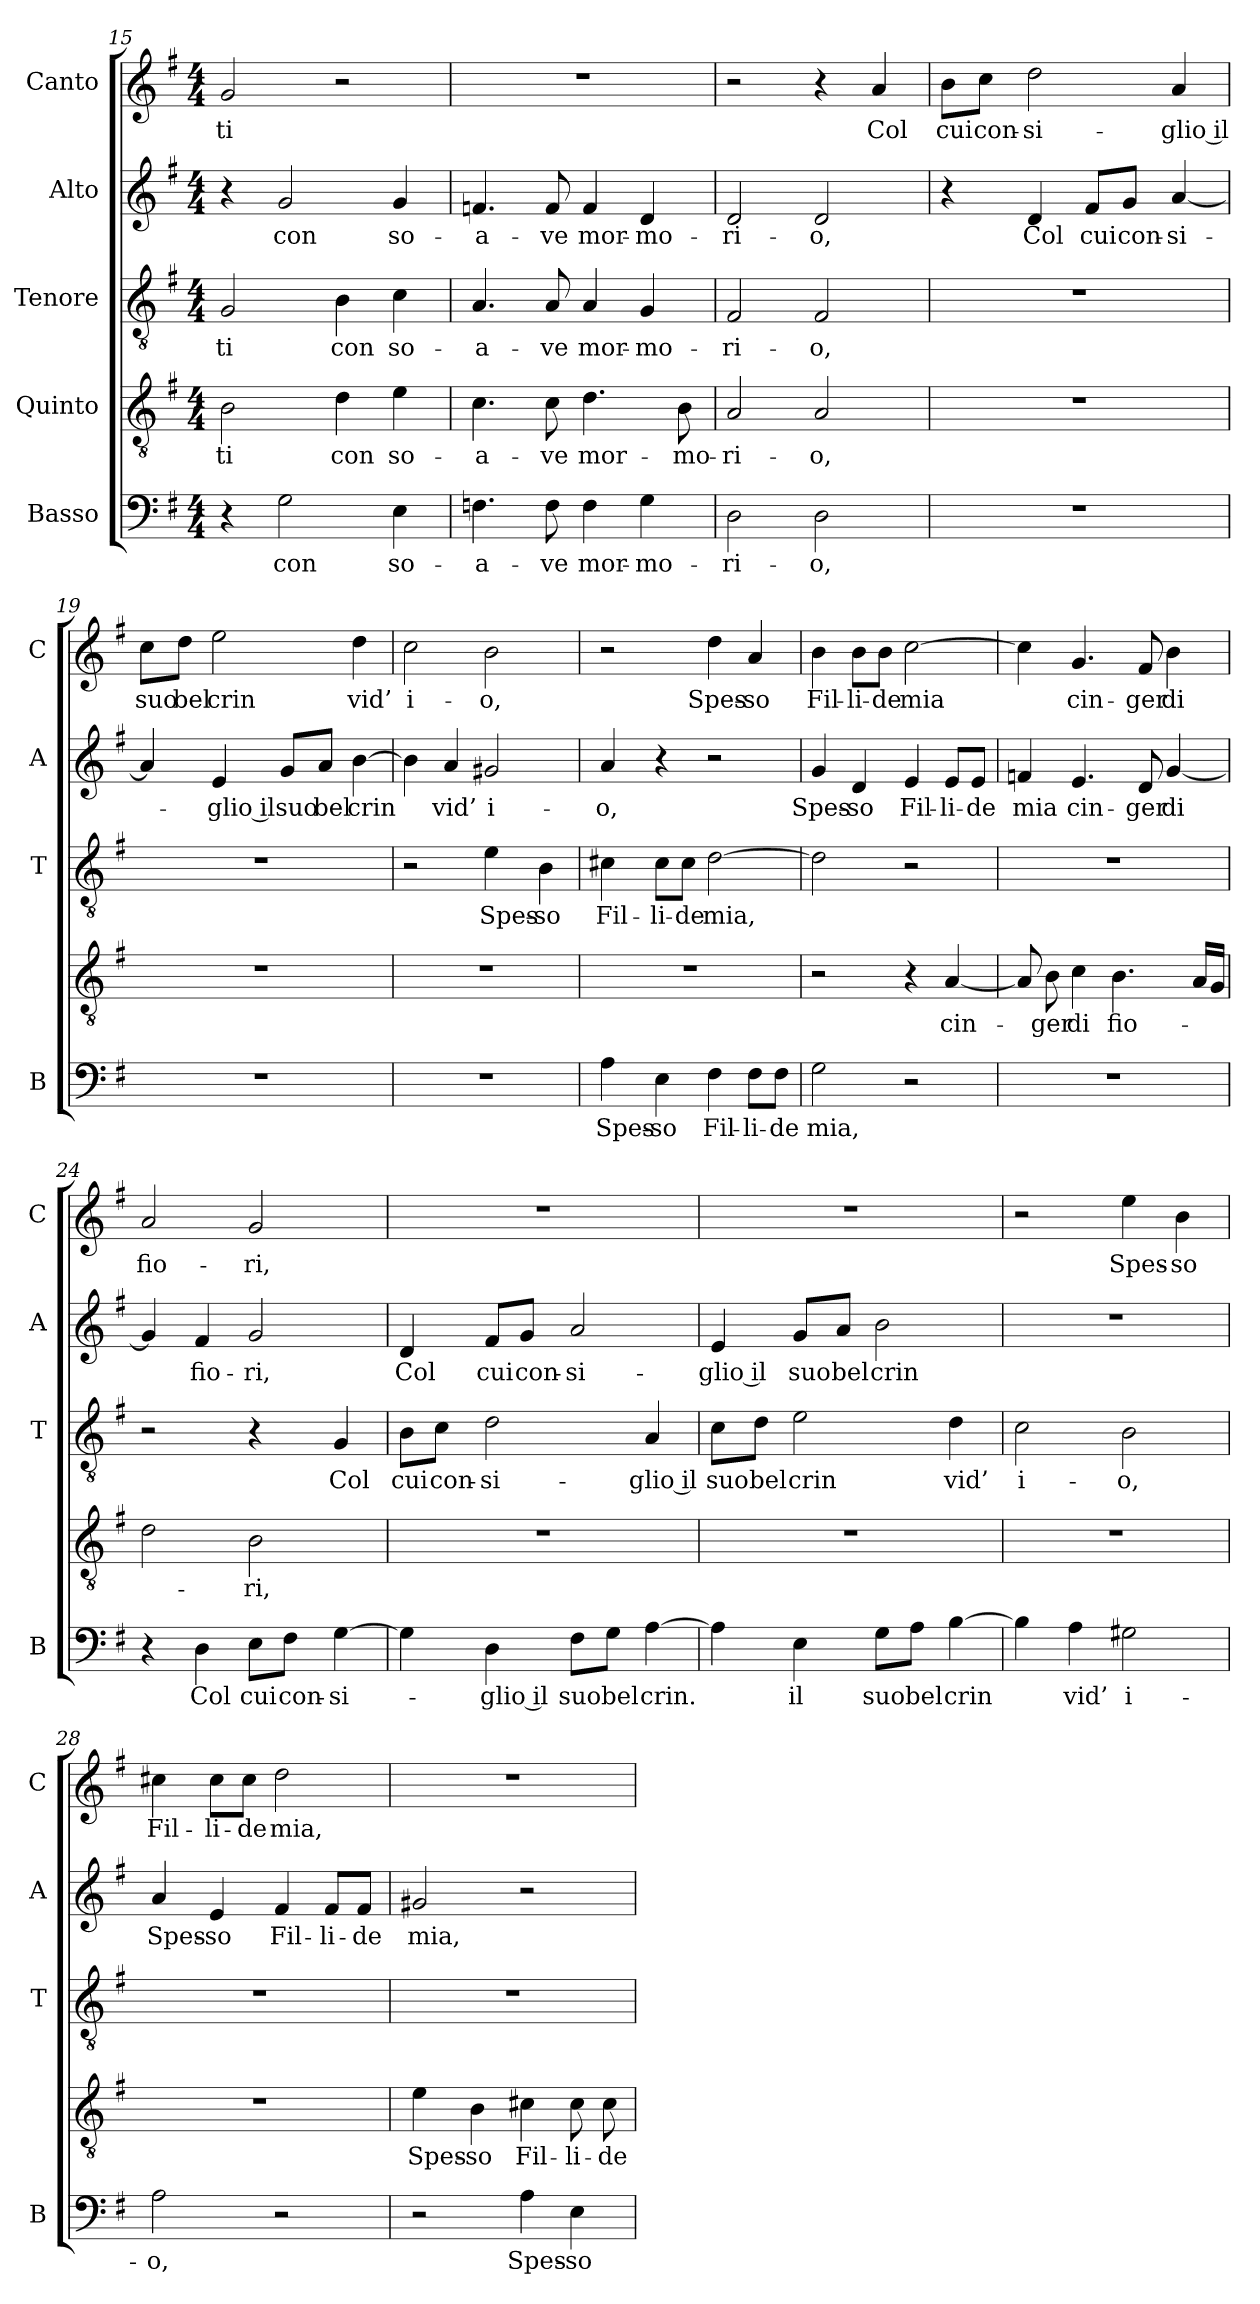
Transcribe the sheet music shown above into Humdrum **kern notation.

**kern	**text	**kern	**text	**kern	**text	**kern	**text	**kern	**text
*part5	*part5	*part4	*part4	*part3	*part3	*part2	*part2	*part1	*part1
*staff5	*staff5	*staff4	*staff4	*staff3	*staff3	*staff2	*staff2	*staff1	*staff1
*I"Basso	*	*I"Quinto	*	*I"Tenore	*	*I"Alto	*	*I"Canto	*
*I'B	*	*	*	*I'T	*	*I'A	*	*I'C	*
*clefF4	*	*clefGv2	*	*clefGv2	*	*clefG2	*	*clefG2	*
*k[f#]	*	*k[f#]	*	*k[f#]	*	*k[f#]	*	*k[f#]	*
*G:	*	*G:	*	*G:	*	*G:	*	*G:	*
*M4/4	*	*M4/4	*	*M4/4	*	*M4/4	*	*M4/4	*
=15	=15	=15	=15	=15	=15	=15	=15	=15	=15
!	!	!	!LO:LY:b	!	!LO:LY:b	!	!	!	!LO:LY:b
4r	.	2B\	-ti	2G/	-ti	4r	.	2g/	-ti
!	!LO:LY:b	!	!	!	!	!	!LO:LY:b	!	!
2G\	con	.	.	.	.	2g/	con	.	.
!	!	!	!LO:LY:b	!	!LO:LY:b	!	!	!	!
.	.	4d\	con	4B\	con	.	.	2r	.
!	!LO:LY:b	!	!LO:LY:b	!	!LO:LY:b	!	!LO:LY:b	!	!
4E\	so-	4e\	so-	4c\	so-	4g/	so-	.	.
=16	=16	=16	=16	=16	=16	=16	=16	=16	=16
!	!LO:LY:b	!	!LO:LY:b	!	!LO:LY:b	!	!LO:LY:b	!	!
4.Fn\	-a-	4.c\	-a-	4.A/	-a-	4.fn/	-a-	1r	.
!	!LO:LY:b	!	!LO:LY:b	!	!LO:LY:b	!	!LO:LY:b	!	!
8F\	-ve	8c\	-ve	8A/	-ve	8f/	-ve	.	.
!	!LO:LY:b	!	!LO:LY:b	!	!LO:LY:b	!	!LO:LY:b	!	!
4F\	mor-	4.d\	mor-	4A/	mor-	4f/	mor-	.	.
!	!LO:LY:b	!	!	!	!LO:LY:b	!	!LO:LY:b	!	!
4G\	-mo-	.	.	4G/	-mo-	4d/	-mo-	.	.
!	!	!	!LO:LY:b	!	!	!	!	!	!
.	.	8B\	-mo-	.	.	.	.	.	.
=17	=17	=17	=17	=17	=17	=17	=17	=17	=17
!	!LO:LY:b	!	!LO:LY:b	!	!LO:LY:b	!	!LO:LY:b	!	!
2D\	-ri-	2A/	-ri-	2F#/	-ri-	2d/	-ri-	2r	.
!	!LO:LY:b	!	!LO:LY:b	!	!LO:LY:b	!	!LO:LY:b	!	!
2D\	-o,	2A/	-o,	2F#/	-o,	2d/	-o,	4r	.
!	!	!	!	!	!	!	!	!	!LO:LY:b
.	.	.	.	.	.	.	.	4a/	Col
=18	=18	=18	=18	=18	=18	=18	=18	=18	=18
!	!	!	!	!	!	!	!	!	!LO:LY:b
1r	.	1r	.	1r	.	4r	.	8b\L	cui
!	!	!	!	!	!	!	!	!	!LO:LY:b
.	.	.	.	.	.	.	.	8cc\J	con-
!	!	!	!	!	!	!	!LO:LY:b	!	!LO:LY:b
.	.	.	.	.	.	4d/	Col	2dd\	-si-
!	!	!	!	!	!	!	!LO:LY:b	!	!
.	.	.	.	.	.	8f#/L	cui	.	.
!	!	!	!	!	!	!	!LO:LY:b	!	!
.	.	.	.	.	.	8g/J	con-	.	.
!	!	!	!	!	!	!	!LO:LY:b	!	!LO:LY:b
.	.	.	.	.	.	[4a/	-si-	4a/	-glio il
!!LO:LB:g=z
=19	=19	=19	=19	=19	=19	=19	=19	=19	=19
!	!	!	!	!	!	!	!	!	!LO:LY:b
1r	.	1r	.	1r	.	4a/]	.	8cc\L	suo
!	!	!	!	!	!	!	!	!	!LO:LY:b
.	.	.	.	.	.	.	.	8dd\J	bel
!	!	!	!	!	!	!	!LO:LY:b	!	!LO:LY:b
.	.	.	.	.	.	4e/	-glio il	2ee\	crin
!	!	!	!	!	!	!	!LO:LY:b	!	!
.	.	.	.	.	.	8g/L	suo	.	.
!	!	!	!	!	!	!	!LO:LY:b	!	!
.	.	.	.	.	.	8a/J	bel	.	.
!	!	!	!	!	!	!	!LO:LY:b	!	!LO:LY:b
.	.	.	.	.	.	[4b\	crin	4dd\	vid’
=20	=20	=20	=20	=20	=20	=20	=20	=20	=20
!	!	!	!	!	!	!	!	!	!LO:LY:b
1r	.	1r	.	2r	.	4b\]	.	2cc\	i-
!	!	!	!	!	!	!	!LO:LY:b	!	!
.	.	.	.	.	.	4a/	vid’	.	.
!	!	!	!	!	!LO:LY:b	!	!LO:LY:b	!	!LO:LY:b
.	.	.	.	4e\	Spes-	2g#X/	i-	2b\	-o,
!	!	!	!	!	!LO:LY:b	!	!	!	!
.	.	.	.	4B\	-so	.	.	.	.
=21	=21	=21	=21	=21	=21	=21	=21	=21	=21
!	!LO:LY:b	!	!	!	!LO:LY:b	!	!LO:LY:b	!	!
4A\	Spes-	1r	.	4c#X\	Fil-	4a/	-o,	2r	.
!	!LO:LY:b	!	!	!	!LO:LY:b	!	!	!	!
4E\	-so	.	.	8c#\L	-li-	4r	.	.	.
!	!	!	!	!	!LO:LY:b	!	!	!	!
.	.	.	.	8c#\J	-de	.	.	.	.
!	!LO:LY:b	!	!	!	!LO:LY:b	!	!	!	!LO:LY:b
4F#\	Fil-	.	.	[2d\	mia,	2r	.	4dd\	Spes-
!	!LO:LY:b	!	!	!	!	!	!	!	!LO:LY:b
8F#\L	-li-	.	.	.	.	.	.	4a/	-so
!	!LO:LY:b	!	!	!	!	!	!	!	!
8F#\J	-de	.	.	.	.	.	.	.	.
=22	=22	=22	=22	=22	=22	=22	=22	=22	=22
!	!LO:LY:b	!	!	!	!	!	!LO:LY:b	!	!LO:LY:b
2G\	mia,	2r	.	2d\]	.	4g/	Spes-	4b\	Fil-
!	!	!	!	!	!	!	!LO:LY:b	!	!LO:LY:b
.	.	.	.	.	.	4d/	-so	8b\L	-li-
!	!	!	!	!	!	!	!	!	!LO:LY:b
.	.	.	.	.	.	.	.	8b\J	-de
!	!	!	!	!	!	!	!LO:LY:b	!	!LO:LY:b
2r	.	4r	.	2r	.	4e/	Fil-	[2cc\	mia
!	!	!	!LO:LY:b	!	!	!	!LO:LY:b	!	!
.	.	[4A/	cin-	.	.	8e/L	-li-	.	.
!	!	!	!	!	!	!	!LO:LY:b	!	!
.	.	.	.	.	.	8e/J	-de	.	.
=23	=23	=23	=23	=23	=23	=23	=23	=23	=23
!	!	!	!	!	!	!	!LO:LY:b	!	!
1r	.	8A/]	.	1r	.	4fn/	mia	4cc\]	.
!	!	!	!LO:LY:b	!	!	!	!	!	!
.	.	8B\	-ger	.	.	.	.	.	.
!	!	!	!LO:LY:b	!	!	!	!LO:LY:b	!	!LO:LY:b
.	.	4c\	di	.	.	4.e/	cin-	4.g/	cin-
!	!	!	!LO:LY:b	!	!	!	!	!	!
.	.	4.B\	fio-	.	.	.	.	.	.
!	!	!	!	!	!	!	!LO:LY:b	!	!LO:LY:b
.	.	.	.	.	.	8d/	-ger	8f#/	-ger
!	!	!	!	!	!	!	!LO:LY:b	!	!LO:LY:b
.	.	.	.	.	.	[4g/	di	4b\	di
.	.	16A/LL	.	.	.	.	.	.	.
.	.	16G/JJ	.	.	.	.	.	.	.
=24	=24	=24	=24	=24	=24	=24	=24	=24	=24
!	!	!	!	!	!	!	!	!	!LO:LY:b
4r	.	2d\	.	2r	.	4g/]	.	2a/	fio-
!	!LO:LY:b	!	!	!	!	!	!LO:LY:b	!	!
4D\	Col	.	.	.	.	4f#/	fio-	.	.
!	!LO:LY:b	!	!LO:LY:b	!	!	!	!LO:LY:b	!	!LO:LY:b
8E\L	cui	2B\	-ri,	4r	.	2g/	-ri,	2g/	-ri,
!	!LO:LY:b	!	!	!	!	!	!	!	!
8F#\J	con-	.	.	.	.	.	.	.	.
!	!LO:LY:b	!	!	!	!LO:LY:b	!	!	!	!
[4G\	-si-	.	.	4G/	Col	.	.	.	.
!!LO:LB:g=z
=25	=25	=25	=25	=25	=25	=25	=25	=25	=25
!	!	!	!	!	!LO:LY:b	!	!LO:LY:b	!	!
4G\]	.	1r	.	8B\L	cui	4d/	Col	1r	.
!	!	!	!	!	!LO:LY:b	!	!	!	!
.	.	.	.	8c\J	con-	.	.	.	.
!	!LO:LY:b	!	!	!	!LO:LY:b	!	!LO:LY:b	!	!
4D\	-glio il	.	.	2d\	-si-	8f#/L	cui	.	.
!	!	!	!	!	!	!	!LO:LY:b	!	!
.	.	.	.	.	.	8g/J	con-	.	.
!	!LO:LY:b	!	!	!	!	!	!LO:LY:b	!	!
8F#\L	suo	.	.	.	.	2a/	-si-	.	.
!	!LO:LY:b	!	!	!	!	!	!	!	!
8G\J	bel	.	.	.	.	.	.	.	.
!	!LO:LY:b	!	!	!	!LO:LY:b	!	!	!	!
[4A\	crin.	.	.	4A/	-glio il	.	.	.	.
=26	=26	=26	=26	=26	=26	=26	=26	=26	=26
!	!	!	!	!	!LO:LY:b	!	!LO:LY:b	!	!
4A\]	.	1r	.	8c\L	suo	4e/	-glio il	1r	.
!	!	!	!	!	!LO:LY:b	!	!	!	!
.	.	.	.	8d\J	bel	.	.	.	.
!	!LO:LY:b	!	!	!	!LO:LY:b	!	!LO:LY:b	!	!
4E\	il	.	.	2e\	crin	8g/L	suo	.	.
!	!	!	!	!	!	!	!LO:LY:b	!	!
.	.	.	.	.	.	8a/J	bel	.	.
!	!LO:LY:b	!	!	!	!	!	!LO:LY:b	!	!
8G\L	suo	.	.	.	.	2b\	crin	.	.
!	!LO:LY:b	!	!	!	!	!	!	!	!
8A\J	bel	.	.	.	.	.	.	.	.
!	!LO:LY:b	!	!	!	!LO:LY:b	!	!	!	!
[4B\	crin	.	.	4d\	vid’	.	.	.	.
=27	=27	=27	=27	=27	=27	=27	=27	=27	=27
!	!	!	!	!	!LO:LY:b	!	!	!	!
4B\]	.	1r	.	2c\	i-	1r	.	2r	.
!	!LO:LY:b	!	!	!	!	!	!	!	!
4A\	vid’	.	.	.	.	.	.	.	.
!	!LO:LY:b	!	!	!	!LO:LY:b	!	!	!	!LO:LY:b
2G#X\	i-	.	.	2B\	-o,	.	.	4ee\	Spes-
!	!	!	!	!	!	!	!	!	!LO:LY:b
.	.	.	.	.	.	.	.	4b\	-so
=28	=28	=28	=28	=28	=28	=28	=28	=28	=28
!	!LO:LY:b	!	!	!	!	!	!LO:LY:b	!	!LO:LY:b
2A\	-o,	1r	.	1r	.	4a/	Spes-	4cc#X\	Fil-
!	!	!	!	!	!	!	!LO:LY:b	!	!LO:LY:b
.	.	.	.	.	.	4e/	-so	8cc#\L	-li-
!	!	!	!	!	!	!	!	!	!LO:LY:b
.	.	.	.	.	.	.	.	8cc#\J	-de
!	!	!	!	!	!	!	!LO:LY:b	!	!LO:LY:b
2r	.	.	.	.	.	4f#/	Fil-	2dd\	mia,
!	!	!	!	!	!	!	!LO:LY:b	!	!
.	.	.	.	.	.	8f#/L	-li-	.	.
!	!	!	!	!	!	!	!LO:LY:b	!	!
.	.	.	.	.	.	8f#/J	-de	.	.
=29	=29	=29	=29	=29	=29	=29	=29	=29	=29
!	!	!	!LO:LY:b	!	!	!	!LO:LY:b	!	!
2r	.	4e\	Spes-	1r	.	2g#X/	mia,	1r	.
!	!	!	!LO:LY:b	!	!	!	!	!	!
.	.	4B\	-so	.	.	.	.	.	.
!	!LO:LY:b	!	!LO:LY:b	!	!	!	!	!	!
4A\	Spes-	4c#X\	Fil-	.	.	2r	.	.	.
!	!LO:LY:b	!	!LO:LY:b	!	!	!	!	!	!
4E\	-so	8c#\	-li-	.	.	.	.	.	.
!	!	!	!LO:LY:b	!	!	!	!	!	!
.	.	8c#\	-de	.	.	.	.	.	.
=	=	=	=	=	=	=	=	=	=
*-	*-	*-	*-	*-	*-	*-	*-	*-	*-
